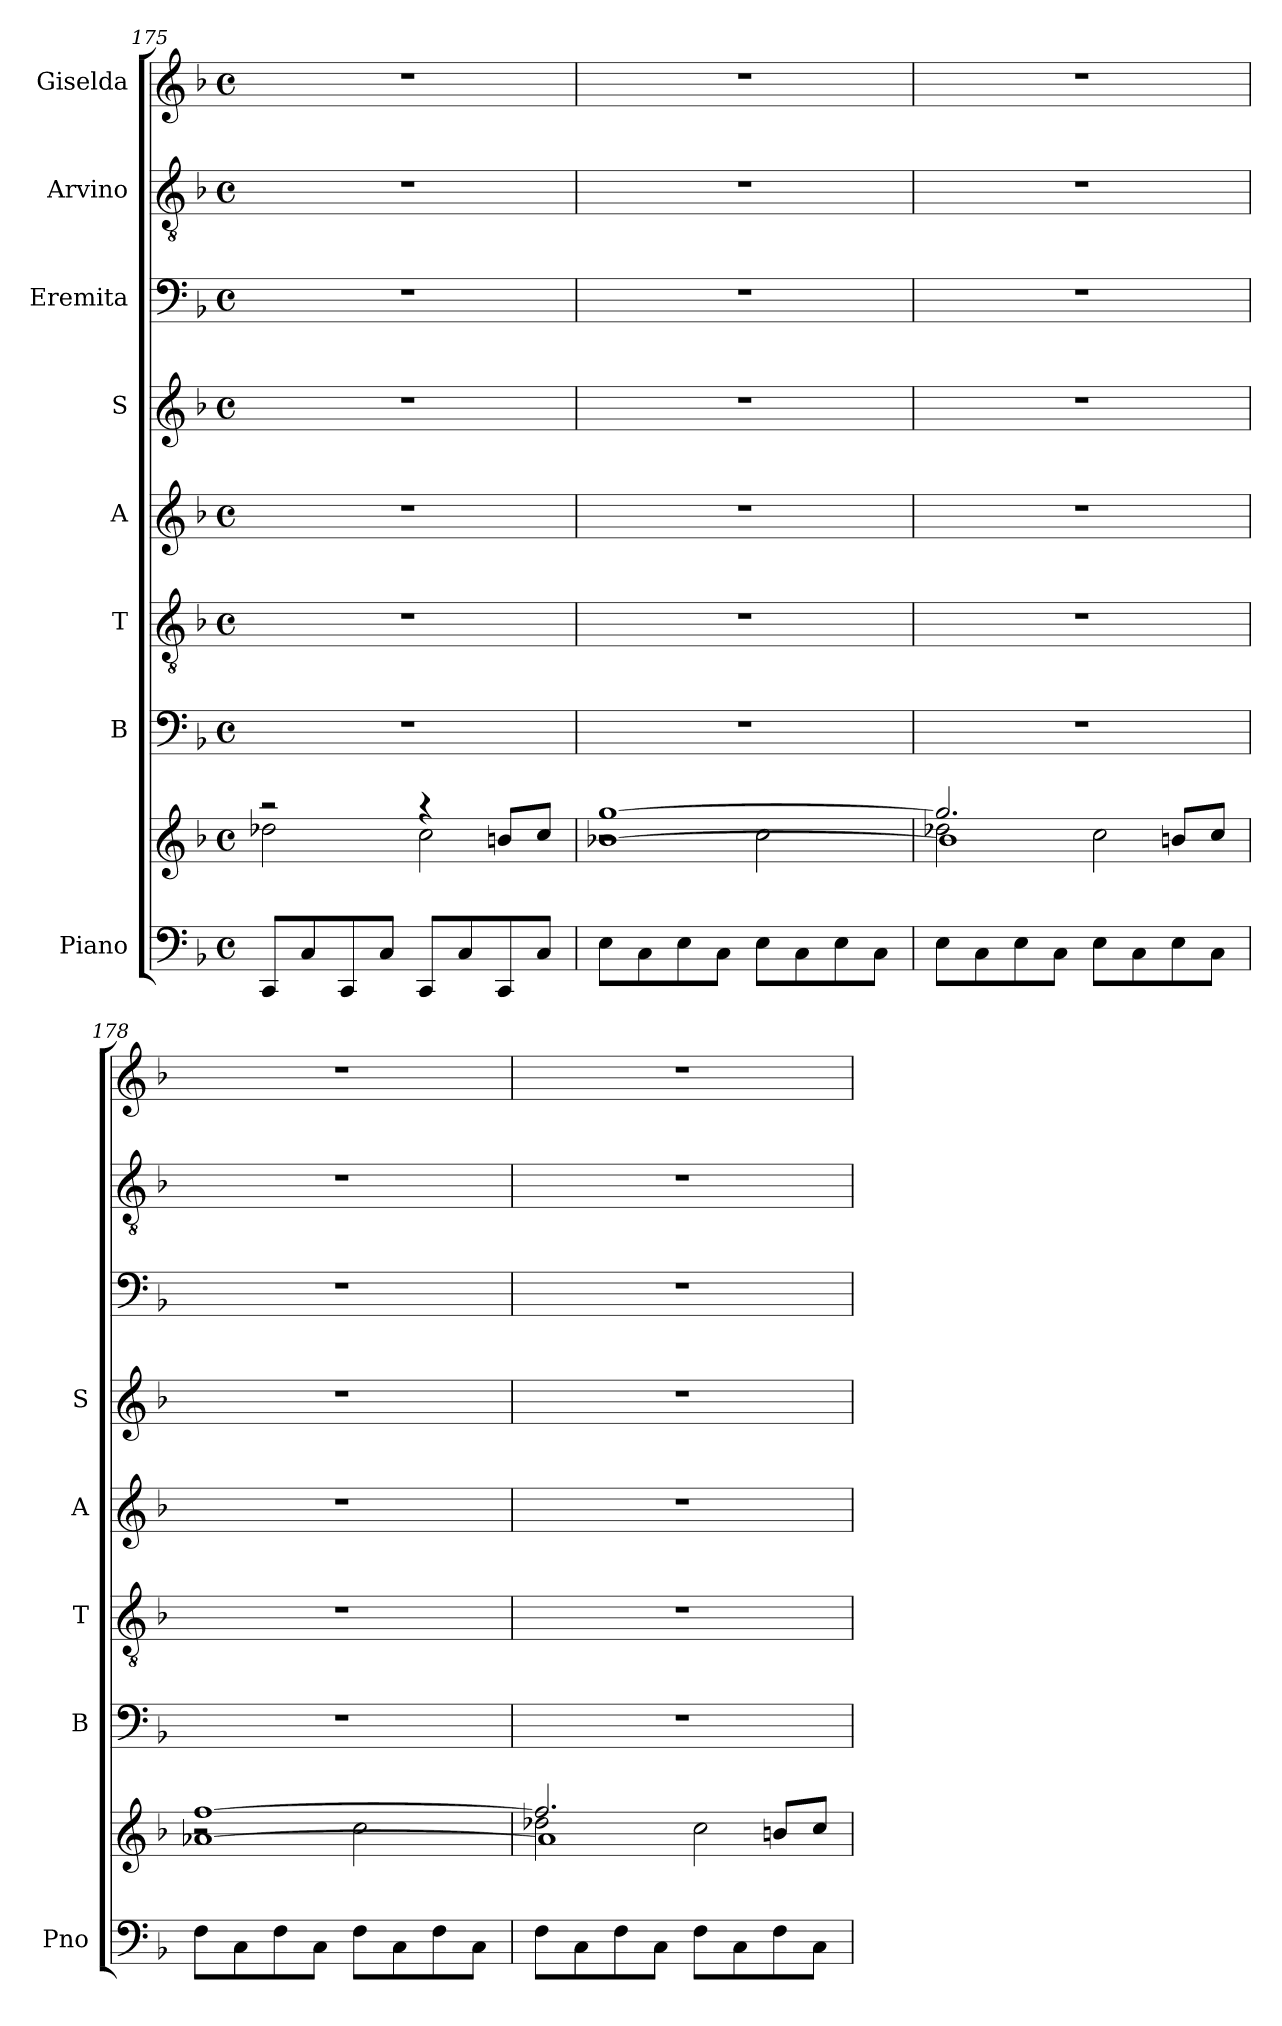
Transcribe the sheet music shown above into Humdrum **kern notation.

**kern	**kern	**kern	**kern	**kern	**kern	**kern	**kern	**kern
*part8	*part8	*part7	*part6	*part5	*part4	*part3	*part2	*part1
*staff9	*staff8	*staff7	*staff6	*staff5	*staff4	*staff3	*staff2	*staff1
*I"Piano	*	*I"B	*I"T	*I"A	*I"S	*I"Eremita	*I"Arvino	*I"Giselda
*I'Pno	*	*I'B	*I'T	*I'A	*I'S	*	*	*
*clefF4	*clefG2	*clefF4	*clefGv2	*clefG2	*clefG2	*clefF4	*clefGv2	*clefG2
*k[b-]	*k[b-]	*k[b-]	*k[b-]	*k[b-]	*k[b-]	*k[b-]	*k[b-]	*k[b-]
*M4/4	*M4/4	*M4/4	*M4/4	*M4/4	*M4/4	*M4/4	*M4/4	*M4/4
*met(c)	*met(c)	*met(c)	*met(c)	*met(c)	*met(c)	*met(c)	*met(c)	*met(c)
=175	=175	=175	=175	=175	=175	=175	=175	=175
*	*^	*	*	*	*	*	*	*
8CC/L	2r	2dd-X\	1r	1r	1r	1r	1r	1r	1r
8C/	.	.	.	.	.	.	.	.	.
8CC/	.	.	.	.	.	.	.	.	.
8C/J	.	.	.	.	.	.	.	.	.
8CC/L	4r	2cc\	.	.	.	.	.	.	.
8C/	.	.	.	.	.	.	.	.	.
8CC/	8bn/L	.	.	.	.	.	.	.	.
8C/J	8cc/J	.	.	.	.	.	.	.	.
=176	=176	=176	=176	=176	=176	=176	=176	=176	=176
*	*	*^	*	*	*	*	*	*	*
8E\L	[1gg	2r	[1b-X	1r	1r	1r	1r	1r	1r	1r
8C\	.	.	.	.	.	.	.	.	.	.
8E\	.	.	.	.	.	.	.	.	.	.
8C\J	.	.	.	.	.	.	.	.	.	.
8E\L	.	2cc\	.	.	.	.	.	.	.	.
8C\	.	.	.	.	.	.	.	.	.	.
8E\	.	.	.	.	.	.	.	.	.	.
8C\J	.	.	.	.	.	.	.	.	.	.
=177	=177	=177	=177	=177	=177	=177	=177	=177	=177	=177
8E\L	2.gg/]	2dd-X\	1b-]	1r	1r	1r	1r	1r	1r	1r
8C\	.	.	.	.	.	.	.	.	.	.
8E\	.	.	.	.	.	.	.	.	.	.
8C\J	.	.	.	.	.	.	.	.	.	.
8E\L	.	2cc\	.	.	.	.	.	.	.	.
8C\	.	.	.	.	.	.	.	.	.	.
8E\	8bn/L	.	.	.	.	.	.	.	.	.
8C\J	8cc/J	.	.	.	.	.	.	.	.	.
=178	=178	=178	=178	=178	=178	=178	=178	=178	=178	=178
8F\L	[1ff	2r	[1a-X	1r	1r	1r	1r	1r	1r	1r
8C\	.	.	.	.	.	.	.	.	.	.
8F\	.	.	.	.	.	.	.	.	.	.
8C\J	.	.	.	.	.	.	.	.	.	.
8F\L	.	2cc\	.	.	.	.	.	.	.	.
8C\	.	.	.	.	.	.	.	.	.	.
8F\	.	.	.	.	.	.	.	.	.	.
8C\J	.	.	.	.	.	.	.	.	.	.
=179	=179	=179	=179	=179	=179	=179	=179	=179	=179	=179
8F\L	2.ff/]	2dd-X\	1a-]	1r	1r	1r	1r	1r	1r	1r
8C\	.	.	.	.	.	.	.	.	.	.
8F\	.	.	.	.	.	.	.	.	.	.
8C\J	.	.	.	.	.	.	.	.	.	.
8F\L	.	2cc\	.	.	.	.	.	.	.	.
8C\	.	.	.	.	.	.	.	.	.	.
8F\	8bn/L	.	.	.	.	.	.	.	.	.
8C\J	8cc/J	.	.	.	.	.	.	.	.	.
*	*v	*v	*v	*	*	*	*	*	*	*
=	=	=	=	=	=	=	=	=
*-	*-	*-	*-	*-	*-	*-	*-	*-
